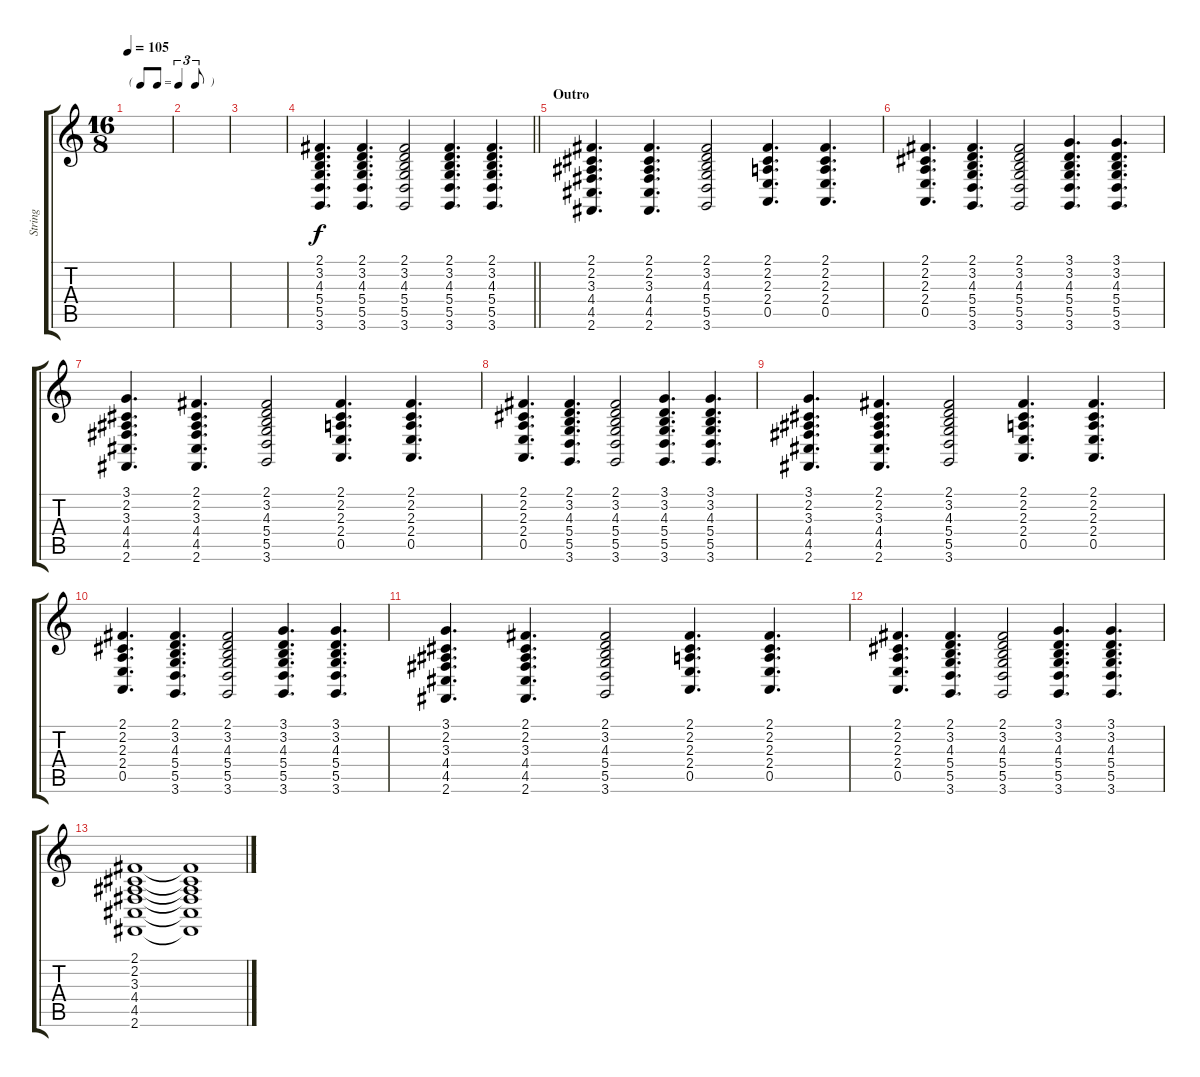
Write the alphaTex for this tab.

\track ("String" "String") {instrument stringensemble1}
\staff {score tabs}
\tuning (E4 B3 G3 D3 A2 E2) {hide}
\ts (16 8)
\tf triplet8th
\tempo 105
\clef g2
\ks c
|
|
|
\barLineRight lightlight
(2.1 3.2 4.3 5.4 5.5 3.6).4{d volume 11} (2.1 3.2 4.3 5.4 5.5 3.6).4{d} (2.1 3.2 4.3 5.4 5.5 3.6).2 (2.1 3.2 4.3 5.4 5.5 3.6).4{d} (2.1 3.2 4.3 5.4 5.5 3.6).4{d} |
\section ("" "Outro")
(2.1 2.2 3.3 4.4 4.5 2.6).4{d} (2.1 2.2 3.3 4.4 4.5 2.6).4{d} (2.1 3.2 4.3 5.4 5.5 3.6).2 (2.1 2.2 2.3 2.4 0.5).4{d} (2.1 2.2 2.3 2.4 0.5).4{d} |
(2.1 2.2 2.3 2.4 0.5).4{d} (2.1 3.2 4.3 5.4 5.5 3.6).4{d} (2.1 3.2 4.3 5.4 5.5 3.6).2 (3.1 3.2 4.3 5.4 5.5 3.6).4{d} (3.1 3.2 4.3 5.4 5.5 3.6).4{d} |
(3.1 2.2 3.3 4.4 4.5 2.6).4{d} (2.1 2.2 3.3 4.4 4.5 2.6).4{d} (2.1 3.2 4.3 5.4 5.5 3.6).2 (2.1 2.2 2.3 2.4 0.5).4{d} (2.1 2.2 2.3 2.4 0.5).4{d} |
(2.1 2.2 2.3 2.4 0.5).4{d} (2.1 3.2 4.3 5.4 5.5 3.6).4{d} (2.1 3.2 4.3 5.4 5.5 3.6).2 (3.1 3.2 4.3 5.4 5.5 3.6).4{d} (3.1 3.2 4.3 5.4 5.5 3.6).4{d} |
(3.1 2.2 3.3 4.4 4.5 2.6).4{d} (2.1 2.2 3.3 4.4 4.5 2.6).4{d} (2.1 3.2 4.3 5.4 5.5 3.6).2 (2.1 2.2 2.3 2.4 0.5).4{d} (2.1 2.2 2.3 2.4 0.5).4{d} |
(2.1 2.2 2.3 2.4 0.5).4{d} (2.1 3.2 4.3 5.4 5.5 3.6).4{d} (2.1 3.2 4.3 5.4 5.5 3.6).2 (3.1 3.2 4.3 5.4 5.5 3.6).4{d} (3.1 3.2 4.3 5.4 5.5 3.6).4{d} |
(3.1 2.2 3.3 4.4 4.5 2.6).4{d} (2.1 2.2 3.3 4.4 4.5 2.6).4{d} (2.1 3.2 4.3 5.4 5.5 3.6).2 (2.1 2.2 2.3 2.4 0.5).4{d} (2.1 2.2 2.3 2.4 0.5).4{d} |
(2.1 2.2 2.3 2.4 0.5).4{d} (2.1 3.2 4.3 5.4 5.5 3.6).4{d} (2.1 3.2 4.3 5.4 5.5 3.6).2 (3.1 3.2 4.3 5.4 5.5 3.6).4{d} (3.1 3.2 4.3 5.4 5.5 3.6).4{d} |
(2.1 2.2 3.3 4.4 4.5 2.6).1{volume 0} (2.1{t} 2.2{t} 3.3{t} 4.4{t} 4.5{t} 2.6{t}).1
